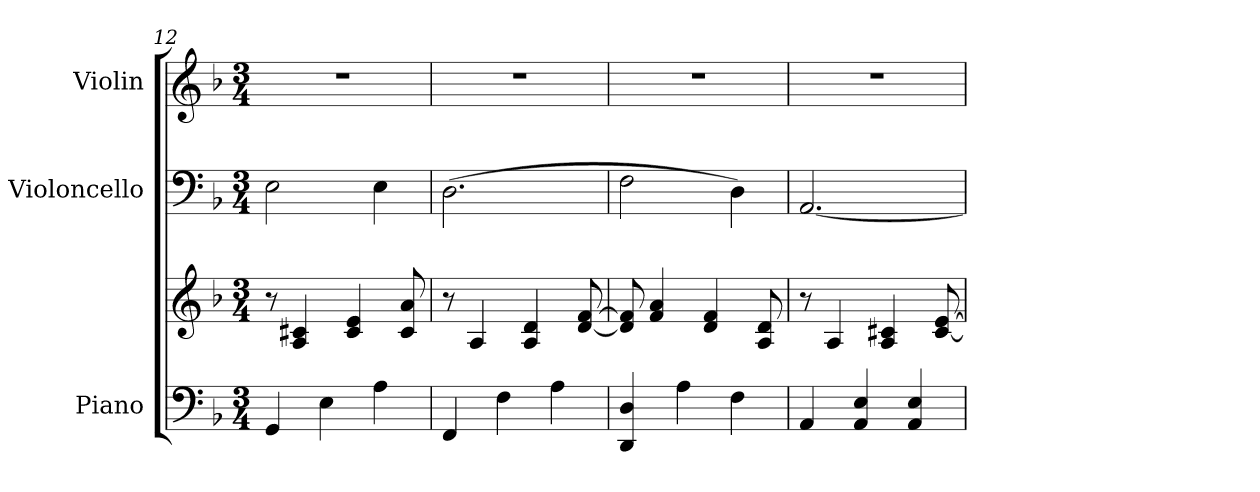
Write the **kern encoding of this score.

**kern	**kern	**kern	**kern
*part3	*part3	*part2	*part1
*staff4	*staff3	*staff2	*staff1
*I"Piano	*	*I"Violoncello	*I"Violin
*I'Pno	*	*I'Vc	*I'Vln
!!LO:LB:g=z
*clefF4	*clefG2	*clefF4	*clefG2
*k[b-]	*k[b-]	*k[b-]	*k[b-]
*M3/4	*M3/4	*M3/4	*M3/4
=12	=12	=12	=12
4GG/	8r	2E\	2.r
.	4A/ 4c#X/	.	.
4E\	.	.	.
.	4c#/ 4e/	.	.
4A\	.	4E\	.
.	8c#/ 8a/	.	.
=13	=13	=13	=13
4FF/	8r	(>2.D\	2.r
.	4A/	.	.
4F\	.	.	.
.	4A/ 4d/	.	.
4A\	.	.	.
.	[8d/ [8f/	.	.
=14	=14	=14	=14
4DD/ 4D/	8d/] 8f/]	2F\	2.r
.	4f/ 4a/	.	.
4A\	.	.	.
.	4d/ 4f/	.	.
4F\	.	4D\)	.
.	8A/ 8d/	.	.
=15	=15	=15	=15
4AA/	8r	[2.AA/	2.r
.	4A/	.	.
4AA/ 4E/	.	.	.
.	4A/ 4c#X/	.	.
4AA/ 4E/	.	.	.
.	[8c#/ [8e/	.	.
=	=	=	=
*-	*-	*-	*-
